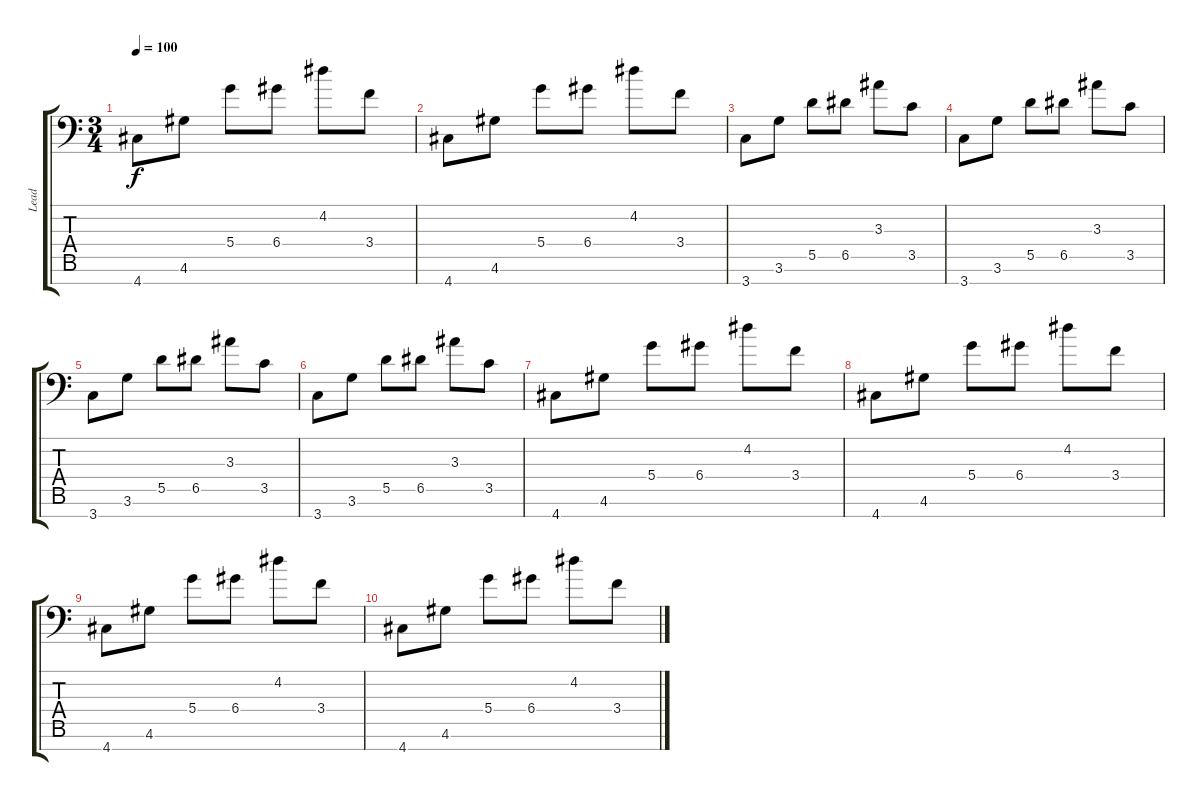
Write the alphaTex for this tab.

\track ("Lead" "Lead") {instrument distortionguitar}
\staff {score tabs}
\tuning (E4 B3 G3 D3 A2 E2 A1) {hide}
\ts (3 4)
\tempo 100
\clef f4
\ks c
4.7.8{dy f} 4.6.8 5.4.8 6.4.8 4.2.8 3.4.8 |
4.7.8 4.6.8 5.4.8 6.4.8 4.2.8 3.4.8 |
3.7.8 3.6.8 5.5.8 6.5.8 3.3.8 3.5.8 |
3.7.8 3.6.8 5.5.8 6.5.8 3.3.8 3.5.8 |
3.7.8 3.6.8 5.5.8 6.5.8 3.3.8 3.5.8 |
3.7.8 3.6.8 5.5.8 6.5.8 3.3.8 3.5.8 |
4.7.8 4.6.8 5.4.8 6.4.8 4.2.8 3.4.8 |
4.7.8 4.6.8 5.4.8 6.4.8 4.2.8 3.4.8 |
4.7.8 4.6.8 5.4.8 6.4.8 4.2.8 3.4.8 |
4.7.8 4.6.8 5.4.8 6.4.8 4.2.8 3.4.8
